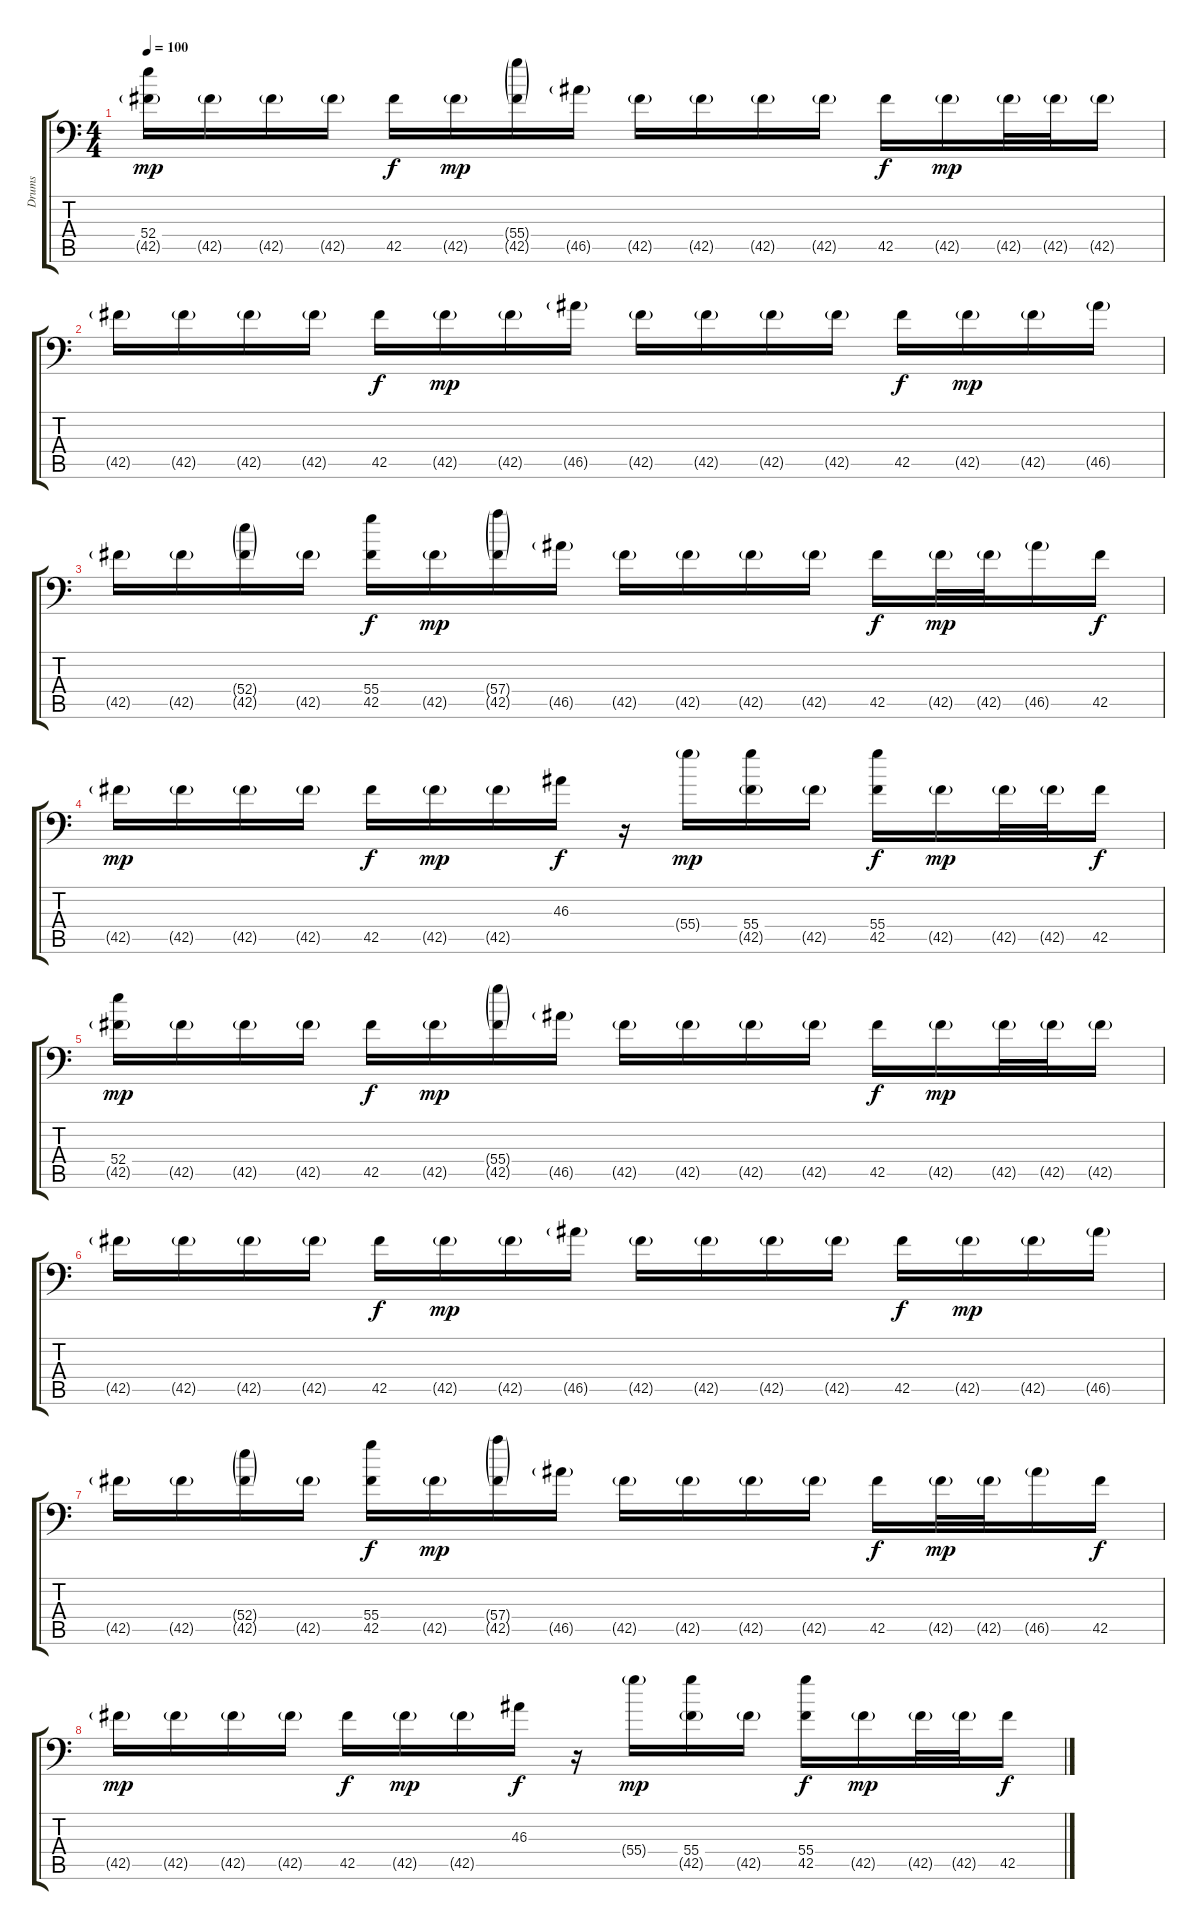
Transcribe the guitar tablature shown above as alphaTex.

\track ("Drums" "Drums") {instrument acousticgrandpiano}
\staff {score tabs}
\tuning (C-1 C-1 C-1 C-1 C-1 C-1) {hide}
\ts (4 4)
\tempo 100
\clef f4
\ks c
(52.4 42.5{g}).16{dy mp} 42.5{g}.16 42.5{g}.16 42.5{g}.16 42.5.16{dy f} 42.5{g}.16{dy mp} (55.4{g} 42.5{g}).16 46.5{g}.16 42.5{g}.16 42.5{g}.16 42.5{g}.16 42.5{g}.16 42.5.16{dy f} 42.5{g}.16{dy mp} 42.5{g}.32 42.5{g}.32 42.5{g}.16 |
42.5{g}.16 42.5{g}.16 42.5{g}.16 42.5{g}.16 42.5.16{dy f} 42.5{g}.16{dy mp} 42.5{g}.16 46.5{g}.16 42.5{g}.16 42.5{g}.16 42.5{g}.16 42.5{g}.16 42.5.16{dy f} 42.5{g}.16{dy mp} 42.5{g}.16 46.5{g}.16 |
42.5{g}.16 42.5{g}.16 (52.4{g} 42.5{g}).16 42.5{g}.16 (55.4 42.5).16{dy f} 42.5{g}.16{dy mp} (57.4{g} 42.5{g}).16 46.5{g}.16 42.5{g}.16 42.5{g}.16 42.5{g}.16 42.5{g}.16 42.5.16{dy f} 42.5{g}.32{dy mp} 42.5{g}.32 46.5{g}.16 42.5.16{dy f} |
42.5{g}.16{dy mp} 42.5{g}.16 42.5{g}.16 42.5{g}.16 42.5.16{dy f} 42.5{g}.16{dy mp} 42.5{g}.16 46.3.16{dy f} r.16 55.4{g}.16{dy mp} (55.4 42.5{g}).16 42.5{g}.16 (55.4 42.5).16{dy f} 42.5{g}.16{dy mp} 42.5{g}.32 42.5{g}.32 42.5.16{dy f} |
(52.4 42.5{g}).16{dy mp} 42.5{g}.16 42.5{g}.16 42.5{g}.16 42.5.16{dy f} 42.5{g}.16{dy mp} (55.4{g} 42.5{g}).16 46.5{g}.16 42.5{g}.16 42.5{g}.16 42.5{g}.16 42.5{g}.16 42.5.16{dy f} 42.5{g}.16{dy mp} 42.5{g}.32 42.5{g}.32 42.5{g}.16 |
42.5{g}.16 42.5{g}.16 42.5{g}.16 42.5{g}.16 42.5.16{dy f} 42.5{g}.16{dy mp} 42.5{g}.16 46.5{g}.16 42.5{g}.16 42.5{g}.16 42.5{g}.16 42.5{g}.16 42.5.16{dy f} 42.5{g}.16{dy mp} 42.5{g}.16 46.5{g}.16 |
42.5{g}.16 42.5{g}.16 (52.4{g} 42.5{g}).16 42.5{g}.16 (55.4 42.5).16{dy f} 42.5{g}.16{dy mp} (57.4{g} 42.5{g}).16 46.5{g}.16 42.5{g}.16 42.5{g}.16 42.5{g}.16 42.5{g}.16 42.5.16{dy f} 42.5{g}.32{dy mp} 42.5{g}.32 46.5{g}.16 42.5.16{dy f} |
42.5{g}.16{dy mp} 42.5{g}.16 42.5{g}.16 42.5{g}.16 42.5.16{dy f} 42.5{g}.16{dy mp} 42.5{g}.16 46.3.16{dy f} r.16 55.4{g}.16{dy mp} (55.4 42.5{g}).16 42.5{g}.16 (55.4 42.5).16{dy f} 42.5{g}.16{dy mp} 42.5{g}.32 42.5{g}.32 42.5.16{dy f}
